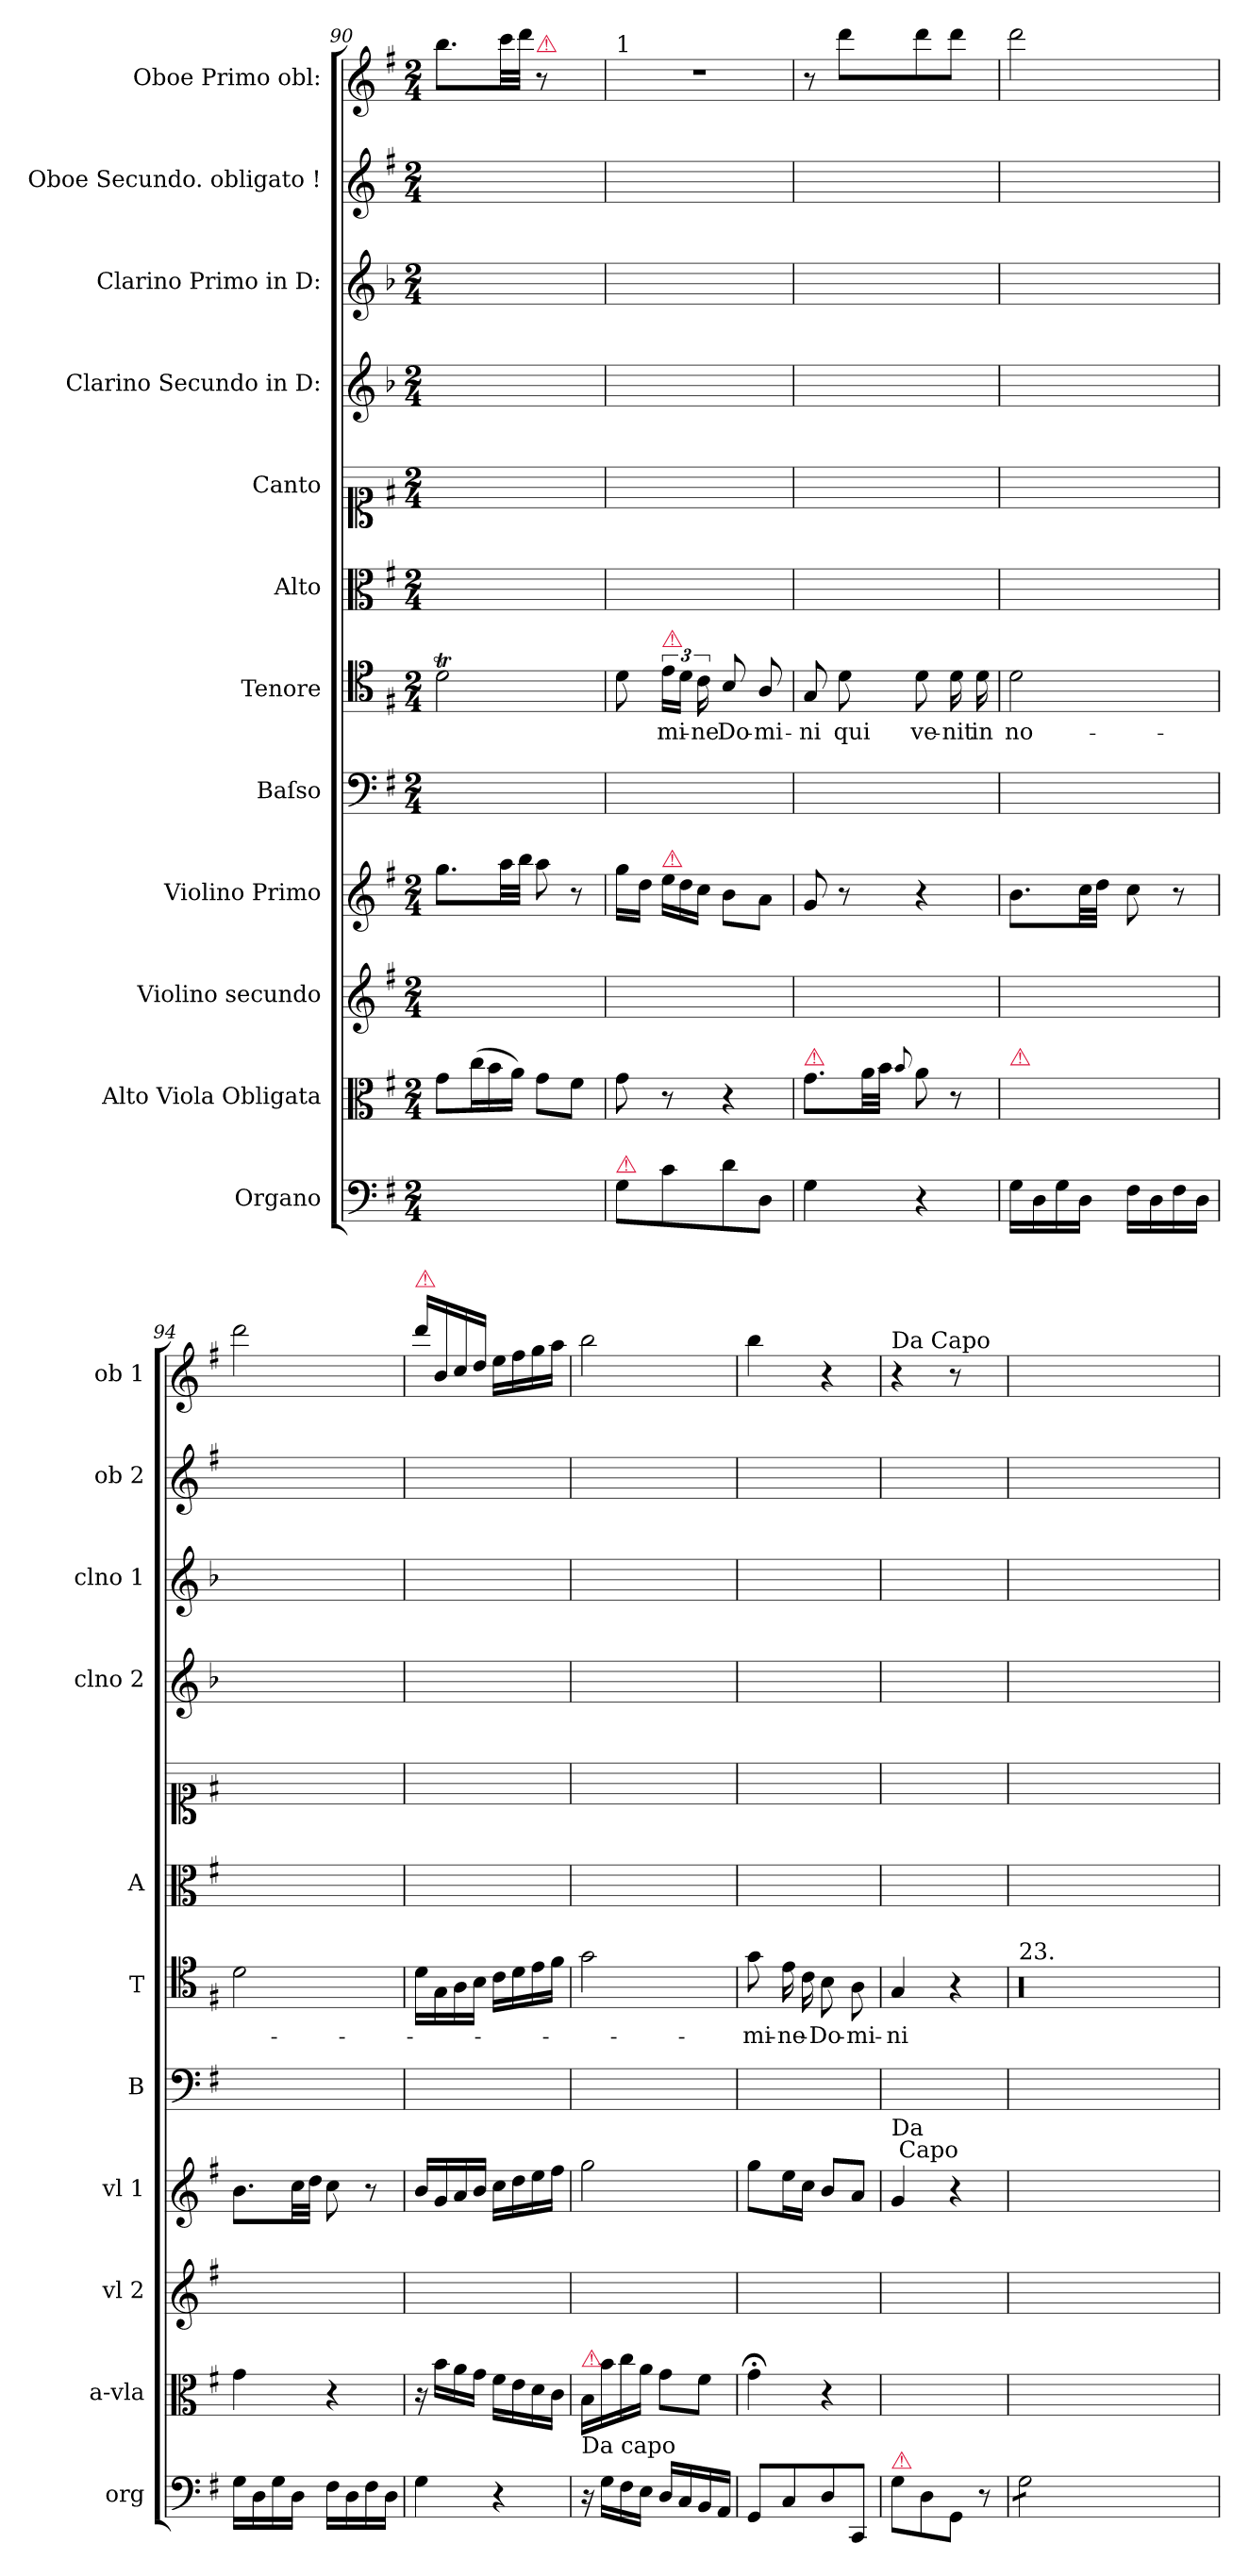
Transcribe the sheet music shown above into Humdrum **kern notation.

**kern	**kern	**kern	**kern	**kern	**kern	**text	**kern	**kern	**kern	**kern	**kern	**kern
*part12	*part11	*part10	*part9	*part8	*part7	*part7	*part6	*part5	*part4	*part3	*part2	*part1
*staff12	*staff11	*staff10	*staff9	*staff8	*staff7	*staff7	*staff6	*staff5	*staff4	*staff3	*staff2	*staff1
*I"Organo	*I"Alto Viola Obligata	*I"Violino secundo	*I"Violino Primo	*I"Baſso	*I"Tenore	*	*I"Alto	*I"Canto	*I"Clarino Secundo in D:	*I"Clarino Primo in D:	*I"Oboe Secundo. obligato !	*I"Oboe Primo obl:
*I'org	*I'a-vla	*I'vl 2	*I'vl 1	*I'B	*I'T	*	*I'A	*	*I'clno 2	*I'clno 1	*I'ob 2	*I'ob 1
*clefF4	*clefC3	*clefG2	*clefG2	*clefF4	*clefC4	*	*clefC3	*clefC1	*clefG2	*clefG2	*clefG2	*clefG2
*	*	*	*	*	*	*	*	*	*ITrd-1c-2	*ITrd-1c-2	*	*
*k[f#]	*k[f#]	*k[f#]	*k[f#]	*k[f#]	*k[f#]	*	*k[f#]	*k[f#]	*k[f#]	*k[f#]	*k[f#]	*k[f#]
*M2/4	*M2/4	*M2/4	*M2/4	*M2/4	*M2/4	*	*M2/4	*M2/4	*M2/4	*M2/4	*M2/4	*M2/4
=90	=90	=90	=90	=90	=90	=90	=90	=90	=90	=90	=90	=90
2ryy	8g\L	2ryy	8.gg\L	2ryy	2dT\	.	2ryy	2ryy	2ryy	2ryy	2ryy	8.bb\L
*	*Xtuplet	*	*	*	*	*	*	*	*	*	*	*
.	(24cc\L	.	.	.	.	.	.	.	.	.	.	.
.	24b\	.	.	.	.	.	.	.	.	.	.	.
.	.	.	32aa\LL	.	.	.	.	.	.	.	.	32ccc\LL
.	24a\JJ)	.	.	.	.	.	.	.	.	.	.	.
.	.	.	32bb\JJJ	.	.	.	.	.	.	.	.	32ddd\JJJ
!	!	!	!	!	!	!	!	!	!	!	!	!LO:TX:a:color=crimson:t=⚠
!	!	!	!	!	!	!	!	!	!	!	!	!LO:N:vis=8
.	8g\L	.	8aa\	.	.	.	.	.	.	.	.	4r
.	8f#\J	.	8r	.	.	.	.	.	.	.	.	.
=91	=91	=91	=91	=91	=91	=91	=91	=91	=91	=91	=91	=91
!	!	!	!	!	!	!	!	!	!	!	!	!LO:TX:a:t=1
!LO:TX:a:color=crimson:t=⚠	!	!	!	!	!	!	!	!	!	!	!	!
8G\L	8g\	2ryy	16gg\LL	2ryy	8d\	.	2ryy	2ryy	2ryy	2ryy	2ryy	2r
.	.	.	16dd\JJ	.	.	.	.	.	.	.	.	.
*	*	*	*Xtuplet	*	*	*	*	*	*	*	*	*
!	!	!	!	!	!LO:TX:a:color=crimson:t=⚠	!	!	!	!	!	!	!
!	!	!	!LO:TX:a:color=crimson:t=⚠	!	!	!	!	!	!	!	!	!
8c\	8r	.	24ee\LL	.	24e\LL	-mi-	.	.	.	.	.	.
.	.	.	24dd\	.	24d\JJ	.	.	.	.	.	.	.
.	.	.	24cc\JJ	.	24c\	-ne	.	.	.	.	.	.
8d\	4r	.	8b\L	.	8B/	Do-	.	.	.	.	.	.
8D/J	.	.	8a\J	.	8A/	-mi-	.	.	.	.	.	.
=92	=92	=92	=92	=92	=92	=92	=92	=92	=92	=92	=92	=92
!	!LO:TX:a:color=crimson:t=⚠	!	!	!	!	!	!	!	!	!	!	!
4G\	8.g\L	2ryy	8g/	2ryy	8G/	-ni	2ryy	2ryy	2ryy	2ryy	2ryy	8r
.	.	.	8r	.	8d\	qui	.	.	.	.	.	8ddd\L
.	32a\LL	.	.	.	.	.	.	.	.	.	.	.
.	32b\JJJ	.	.	.	.	.	.	.	.	.	.	.
.	8qqb/	.	.	.	.	.	.	.	.	.	.	.
4r	8a\	.	4r	.	8d\	ve-	.	.	.	.	.	8ddd\
.	8r	.	.	.	16d\	-nit	.	.	.	.	.	8ddd\J
.	.	.	.	.	16d\	in	.	.	.	.	.	.
=93	=93	=93	=93	=93	=93	=93	=93	=93	=93	=93	=93	=93
!	!LO:TX:a:color=crimson:t=⚠	!	!	!	!	!	!	!	!	!	!	!
16G\LL	8.g\Lyy	2ryy	8.b\L	2ryy	2d\	no-	2ryy	2ryy	2ryy	2ryy	2ryy	2ddd\
16D\	.	.	.	.	.	.	.	.	.	.	.	.
16G\	.	.	.	.	.	.	.	.	.	.	.	.
16D\JJ	32a\LLyy	.	32cc\LL	.	.	.	.	.	.	.	.	.
.	32b\JJJyy	.	32dd\JJJ	.	.	.	.	.	.	.	.	.
.	8qqb/yy	.	.	.	.	.	.	.	.	.	.	.
16F#\LL	8a\yy	.	8cc\	.	.	.	.	.	.	.	.	.
16D\	.	.	.	.	.	.	.	.	.	.	.	.
16F#\	8ryy	.	8r	.	.	.	.	.	.	.	.	.
16D\JJ	.	.	.	.	.	.	.	.	.	.	.	.
=94	=94	=94	=94	=94	=94	=94	=94	=94	=94	=94	=94	=94
16G\LL	4g\	2ryy	8.b\L	2ryy	2d\	.	2ryy	2ryy	2ryy	2ryy	2ryy	2ddd\
16D\	.	.	.	.	.	.	.	.	.	.	.	.
16G\	.	.	.	.	.	.	.	.	.	.	.	.
16D\JJ	.	.	32cc\LL	.	.	.	.	.	.	.	.	.
.	.	.	32dd\JJJ	.	.	.	.	.	.	.	.	.
16F#\LL	4r	.	8cc\	.	.	.	.	.	.	.	.	.
16D\	.	.	.	.	.	.	.	.	.	.	.	.
16F#\	.	.	8r	.	.	.	.	.	.	.	.	.
16D\JJ	.	.	.	.	.	.	.	.	.	.	.	.
=95	=95	=95	=95	=95	=95	=95	=95	=95	=95	=95	=95	=95
!	!	!	!	!	!	!	!	!	!	!	!	!LO:TX:a:color=crimson:t=⚠
4G\	16r	2ryy	16b/LL	2ryy	16d\LL	.	2ryy	2ryy	2ryy	2ryy	2ryy	16ddd\LL
.	16b\LL	.	16g/	.	16G\	.	.	.	.	.	.	16b/
.	16a\	.	16a/	.	16A\	.	.	.	.	.	.	16cc/
.	16g\JJ	.	16b/JJ	.	16B\JJ	.	.	.	.	.	.	16dd/JJ
4r	16f#\LL	.	16cc\LL	.	16c\LL	.	.	.	.	.	.	16ee\LL
.	16e\	.	16dd\	.	16d\	.	.	.	.	.	.	16ff#\
.	16d\	.	16ee\	.	16e\	.	.	.	.	.	.	16gg\
.	16c\JJ	.	16ff#\JJ	.	16f#\JJ	.	.	.	.	.	.	16aa\JJ
=96	=96	=96	=96	=96	=96	=96	=96	=96	=96	=96	=96	=96
!	!LO:TX:a:color=crimson:t=⚠	!	!	!	!	!	!	!	!	!	!	!
!	!LO:TX:b:t=Da capo	!	!	!	!	!	!	!	!	!	!	!
16r	16B/LL	2ryy	2gg\	2ryy	2g\	.	2ryy	2ryy	2ryy	2ryy	2ryy	2bb\
16G\LL	16b\	.	.	.	.	.	.	.	.	.	.	.
16F#\	16cc\	.	.	.	.	.	.	.	.	.	.	.
16E\JJ	16a\JJ	.	.	.	.	.	.	.	.	.	.	.
16D/LL	8g\L	.	.	.	.	.	.	.	.	.	.	.
16C/	.	.	.	.	.	.	.	.	.	.	.	.
16BB/	8f#\J	.	.	.	.	.	.	.	.	.	.	.
16AA/JJ	.	.	.	.	.	.	.	.	.	.	.	.
=97	=97	=97	=97	=97	=97	=97	=97	=97	=97	=97	=97	=97
8GG/L	4g;<\	2ryy	8gg\L	2ryy	8g\	-mi-	2ryy	2ryy	2ryy	2ryy	2ryy	4bb\
8C/	.	.	16ee\L	.	16e\	-ne-	.	.	.	.	.	.
.	.	.	16cc\JJ	.	16c\	.	.	.	.	.	.	.
8D/	4r	.	8b/L	.	8B\	-Do-	.	.	.	.	.	4r
8CC/J	.	.	8a/J	.	8A\	-mi-	.	.	.	.	.	.
=98	=98	=98	=98	=98	=98	=98	=98	=98	=98	=98	=98	=98
!	!	!	!	!	!	!	!	!	!	!	!	!LO:TX:a:t=Da Capo
!	!	!	!LO:TX:a:t=Da\n Capo	!	!	!	!	!	!	!	!	!
!LO:TX:a:color=crimson:t=⚠	!	!	!	!	!	!	!	!	!	!	!	!
8G\L	2ryy	2ryy	4g/	2ryy	4G/	-ni	2ryy	2ryy	2ryy	2ryy	2ryy	4r
8D\	.	.	.	.	.	.	.	.	.	.	.	.
8GG/J	.	.	4r	.	4r	.	.	.	.	.	.	8r
8r	.	.	.	.	.	.	.	.	.	.	.	8ryy
=99	=99	=99	=99	=99	=99	=99	=99	=99	=99	=99	=99	=99
!	!	!	!	!	!LO:TX:a:t=23.	!	!	!	!	!	!	!
!	!	!	!	!	!LO:N:vis=00	!	!	!	!	!	!	!
*tremolo	*	*	*	*	*	*	*	*	*	*	*	*
8G\L	2ryy	2ryy	2ryy	2ryy	0r	.	2ryy	2ryy	2ryy	2ryy	2ryy	2ryy
8G\	.	.	.	.	.	.	.	.	.	.	.	.
8G\	.	.	.	.	.	.	.	.	.	.	.	.
8G\J	.	.	.	.	.	.	.	.	.	.	.	.
*Xtremolo	*	*	*	*	*	*	*	*	*	*	*	*
1.ryy	1.ryy	1.ryy	1.ryy	1.ryy	.	.	1.ryy	1.ryy	1.ryy	1.ryy	1.ryy	1.ryy
=	=	=	=	=	=	=	=	=	=	=	=	=
*-	*-	*-	*-	*-	*-	*-	*-	*-	*-	*-	*-	*-
